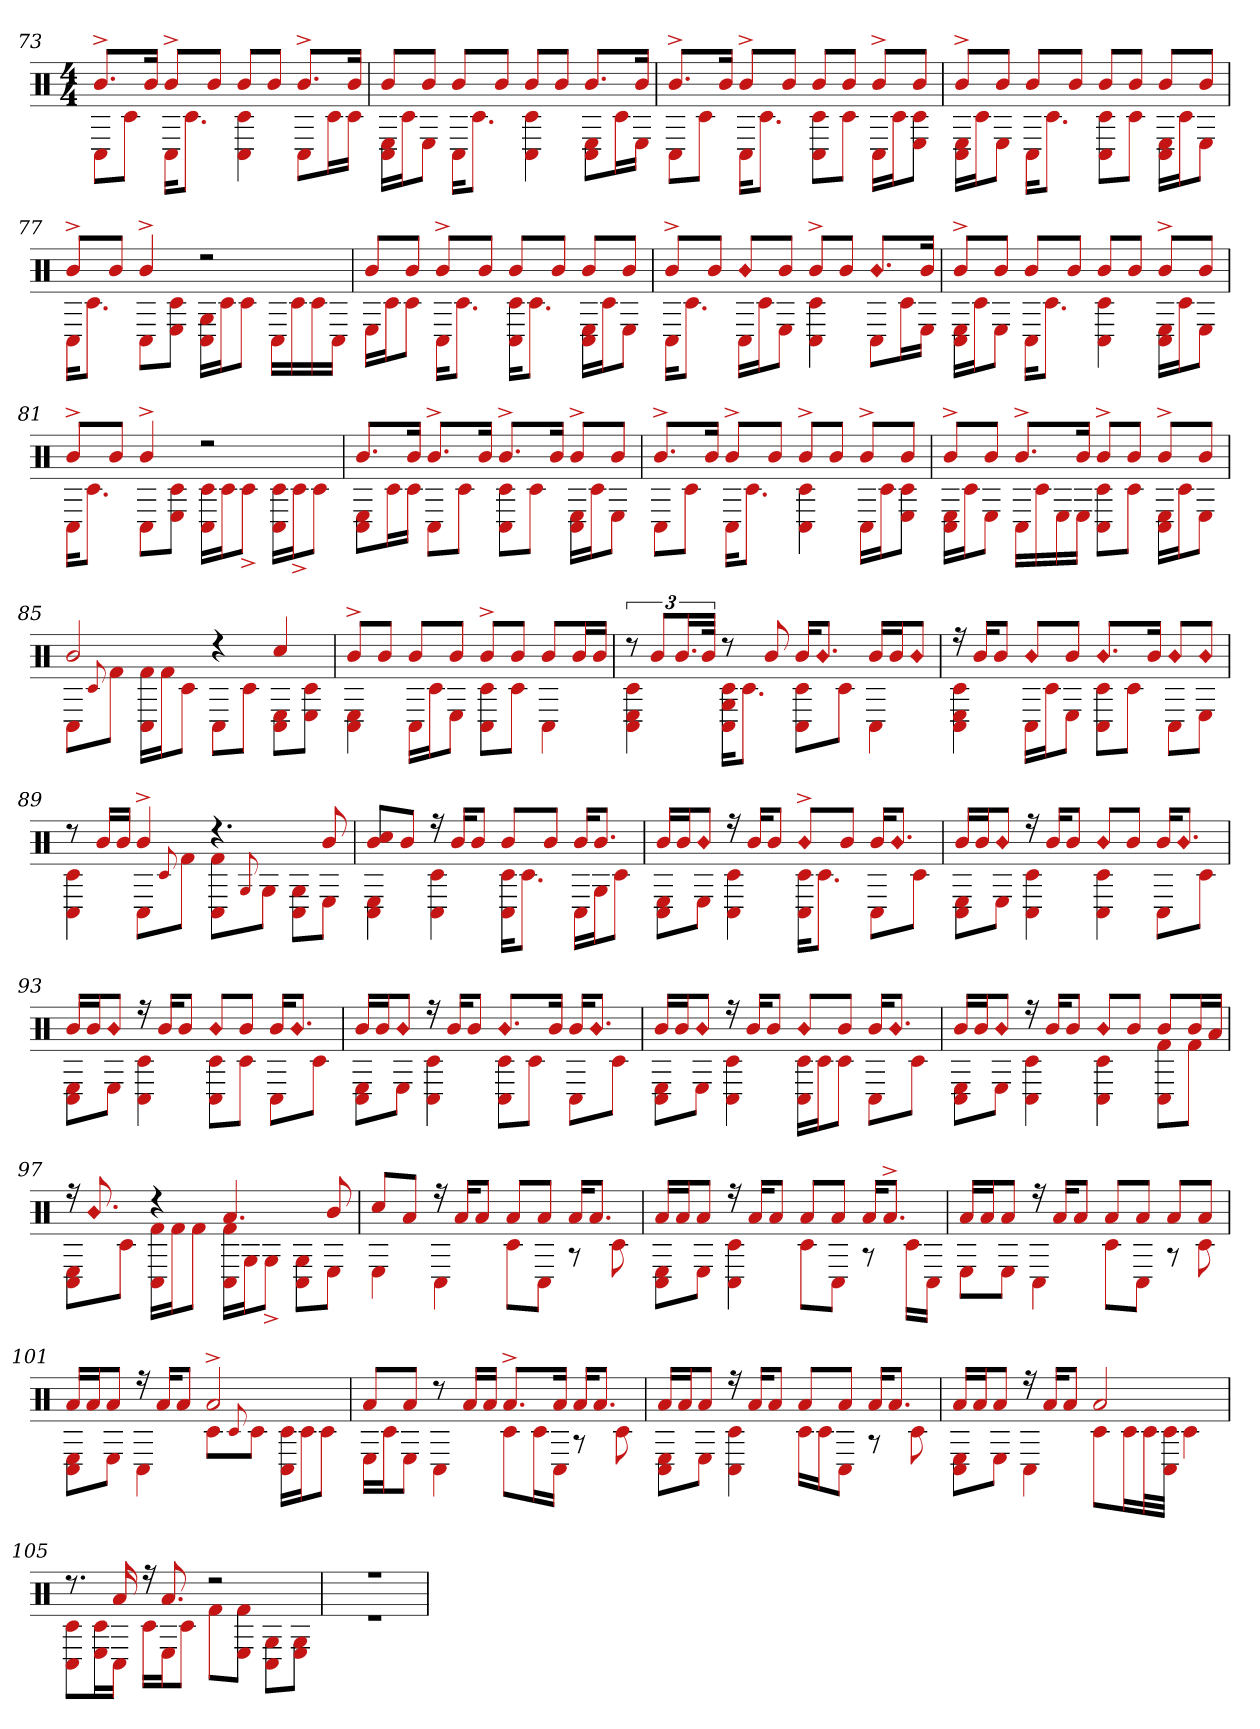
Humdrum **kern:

**kern
*part1
*staff1
*clefX
*k[]
*M4/4
=73
*^
8.b^L	8C#L
.	8c#J
16bJk	.
8b^L	16C#KL
.	8.c#J
8bJ	.
8bL	4C# 4c#
8bJ	.
8.b^L	8C#L
.	16c#L
16bJk	16c#JJ
=74	=74
8bL	16C# 16ELL
.	16c#J
8bJ	8EJ
8bL	16C#KL
.	8.c#J
8bJ	.
8bL	4c# 4C#
8bJ	.
8.bL	8C# 8EL
.	16c#L
16bJk	16EJJ
=75	=75
8.b^L	8C#L
.	8c#J
16bJk	.
8b^L	16C#KL
.	8.c#J
8bJ	.
8bL	8C# 8c#L
8bJ	8c#J
8b^L	16C#LL
.	16c#J
8bJ	8E 8c#J
=76	=76
8b^L	16C# 16ELL
.	16c#J
8bJ	8EJ
8bL	16C#KL
.	8.c#J
8bJ	.
8bL	8C# 8c#L
8bJ	8c#J
8bL	16C# 16ELL
.	16c#J
8bJ	8EJ
=77	=77
8b^L	16C#KL
.	8.c#J
8bJ	.
4b^	8C#L
.	8c# 8EJ
2r	16C# 16GLL
.	16c#J
.	8c#J
.	16C#LL
.	16c#
.	16c#
.	16C#JJ
=78	=78
8bL	16ELL
.	16c#J
8bJ	8c#J
8b^L	16C#KL
.	8.c#J
8bJ	.
8bL	16C# 16c#KL
.	8.c#J
8bJ	.
8bL	16E 16C#LL
.	16c#J
8bJ	8EJ
=79	=79
8b^L	16C#KL
.	8.c#J
8bJ	.
!LO:N:head=diamond	!
8bL	16C#LL
.	16c#J
8bJ	8EJ
8b^L	4c# 4C#
8bJ	.
!LO:N:head=diamond	!
8.bL	8C#L
.	16c#L
16bJk	16EJJ
=80	=80
8b^L	16C# 16ELL
.	16c#J
8bJ	8EJ
8bL	16C#KL
.	8.c#J
8bJ	.
8bL	4c# 4C#
8bJ	.
8b^L	16E 16C#LL
.	16c#J
8bJ	8EJ
=81	=81
8b^L	16C#KL
.	8.c#J
8bJ	.
4b^	8C#L
.	8c# 8EJ
2r	16C# 16c#LL
.	16c#J
.	8c#^J
.	16c# 16C#LL
.	16c#^J
.	8c#J
=82	=82
8.bL	8C# 8EL
.	16c#L
16bJk	16c#JJ
8.b^L	8C#L
.	8c#J
16bJk	.
8.b^L	8C# 8c#L
.	8c#J
16bJk	.
8b^L	16E 16C#LL
.	16c#J
8bJ	8EJ
=83	=83
8.b^L	8C#L
.	8c#J
16bJk	.
8b^L	16C#KL
.	8.c#J
8bJ	.
8b^L	4C# 4c#
8bJ	.
8b^L	16C#LL
.	16c#J
8bJ	8c# 8EJ
=84	=84
8b^L	16C# 16ELL
.	16c#J
8bJ	8EJ
8.b^L	16C#LL
.	16c#
.	16E
16bJk	16EJJ
8b^L	8c# 8C#L
8bJ	8c#J
8b^L	16C# 16ELL
.	16c#J
8bJ	8EJ
=85	=85
2b	8C#L
.	8qqc#
.	8f#J
.	16f# 16C#LL
.	16f#J
.	8c#J
4r	8C#L
.	8c#J
4cc#	8C# 8EL
.	8c# 8EJ
=86	=86
8b^L	4C# 4E
8bJ	.
8bL	16C#LL
.	16c#J
8bJ	8EJ
8b^L	8c# 8C#L
8bJ	8c#J
8bL	4C#
16bL	.
16bJJ	.
=87	=87
12r	4E 4C# 4c#
12bL	.
24.bL	.
48bJJk	.
8r	16G 16c# 16C#KL
.	8.c#J
8b	.
16bKL	8C# 8c#L
!LO:N:head=diamond	!
8.bJ	.
.	8c#J
16bLL	4C#
16bJ	.
!LO:N:head=diamond	!
8bJ	.
=88	=88
16r	4E 4C# 4c#
16bKL	.
8bJ	.
!LO:N:head=diamond	!
8bL	16C#LL
.	16c#J
8bJ	8EJ
!LO:N:head=diamond	!
8.bL	8C# 8c#L
.	8c#J
16bJk	.
!LO:N:head=diamond	!
8bL	8C#L
!LO:N:head=diamond	!
8bJ	8EJ
=89	=89
8r	4C# 4c#
16bLL	.
16bJJ	.
4b^	8C#L
.	8qqc#
.	8f#J
4.r	8C# 8f#L
.	8qqG
.	8GJ
.	8C# 8GL
8b	8EJ
=90	=90
8b 8cc#L	4C# 4E
8bJ	.
16r	4c# 4C#
16bKL	.
8bJ	.
8bL	16c# 16C#KL
.	8.c#J
8bJ	.
16bKL	16C#LL
8.bJ	16GJ
.	8c#J
=91	=91
16bLL	8C# 8EL
16bJ	.
!LO:N:head=diamond	!
8bJ	8EJ
16r	4c# 4C#
16bKL	.
8bJ	.
!LO:N:head=diamond	!
8b^L	16C# 16c#KL
.	8.c#J
8bJ	.
16bKL	8C#L
!LO:N:head=diamond	!
8.bJ	.
.	8c#J
=92	=92
16bLL	8C# 8EL
16bJ	.
!LO:N:head=diamond	!
8bJ	8EJ
16r	4C# 4c#
16bKL	.
8bJ	.
!LO:N:head=diamond	!
8bL	4C# 4c#
8bJ	.
16bKL	8C#L
!LO:N:head=diamond	!
8.bJ	.
.	8c#J
=93	=93
16bLL	8E 8C#L
16bJ	.
!LO:N:head=diamond	!
8bJ	8EJ
16r	4c# 4C#
16bKL	.
8bJ	.
!LO:N:head=diamond	!
8bL	8C# 8c#L
8bJ	8c#J
16bKL	8C#L
!LO:N:head=diamond	!
8.bJ	.
.	8c#J
=94	=94
16bLL	8C# 8EL
16bJ	.
!LO:N:head=diamond	!
8bJ	8EJ
16r	4c# 4C#
16bKL	.
8bJ	.
!LO:N:head=diamond	!
8.bL	8C# 8c#L
.	8c#J
16bJk	.
16bKL	8C#L
!LO:N:head=diamond	!
8.bJ	.
.	8c#J
=95	=95
16bLL	8C# 8EL
16bJ	.
!LO:N:head=diamond	!
8bJ	8EJ
16r	4c# 4C#
16bKL	.
8bJ	.
!LO:N:head=diamond	!
8bL	16C# 16c#LL
.	16c#J
8bJ	8c#J
16bKL	8C#L
!LO:N:head=diamond	!
8.bJ	.
.	8c#J
=96	=96
16bLL	8C# 8EL
16bJ	.
!LO:N:head=diamond	!
8bJ	8EJ
16r	4c# 4C#
16bKL	.
8bJ	.
!LO:N:head=diamond	!
8bL	4C# 4c#
8bJ	.
8bL	8f# 8C#L
16bL	8f#J
16aJJ	.
=97	=97
16r	8C# 8EL
!LO:N:head=diamond	!
8.b	.
.	8c#J
4r	16C# 16f#LL
.	16f#J
.	8f#J
4.a	16f# 16C#LL
.	16GJ
.	8G^J
.	8G 8C#L
8b	8EJ
=98	=98
8cc#L	4E
8aJ	.
16r	4C#
16aKL	.
8aJ	.
8aL	8c#L
8aJ	8C#J
16aKL	8r
8.aJ	.
.	8c#
=99	=99
16aLL	8C# 8EL
16aJ	.
8aJ	8EJ
16r	4c# 4C#
16aKL	.
8aJ	.
8aL	8c#L
8aJ	8C#J
16aKL	8r
8.a^J	.
.	16c#LL
.	16C#JJ
=100	=100
16aLL	8EL
16aJ	.
8aJ	8EJ
16r	4C#
16aKL	.
8aJ	.
8aL	8c#L
8aJ	8C#J
8aL	8r
8aJ	8c#
=101	=101
16aLL	8C# 8EL
16aJ	.
8aJ	8EJ
16r	4C#
16aKL	.
8aJ	.
2a^	8c#L
.	8qqc#
.	8c#J
.	16C# 16c#LL
.	16c#J
.	8c#J
=102	=102
8aL	16ELL
.	16c#J
8aJ	8EJ
8r	4C#
16aLL	.
16aJJ	.
8.a^L	8c#L
.	16c#L
16aJk	16C#JJ
16aKL	8r
8.aJ	.
.	8c#
=103	=103
16aLL	8C# 8EL
16aJ	.
8aJ	8EJ
16r	4c# 4C#
16aKL	.
8aJ	.
8aL	16c#LL
.	16c#J
8aJ	8C#J
16aKL	8r
8.aJ	.
.	8c#
=104	=104
16aLL	8C# 8EL
16aJ	.
8aJ	8EJ
16r	4C#
16aKL	.
8aJ	.
2a	8c#L
.	16c#L
.	32c#L
.	32c# 32C#JJJ
.	4c#
=105	=105
8.r	8C# 8c#L
.	16c# 16EL
16a	16C#JJ
16r	16c#LL
8.a	16EJ
.	8c#J
2r	8f#L
.	8f# 8EJ
.	8C# 8GL
.	8G 8EJ
=106	=106
1r	1r
*v	*v
=
*-
